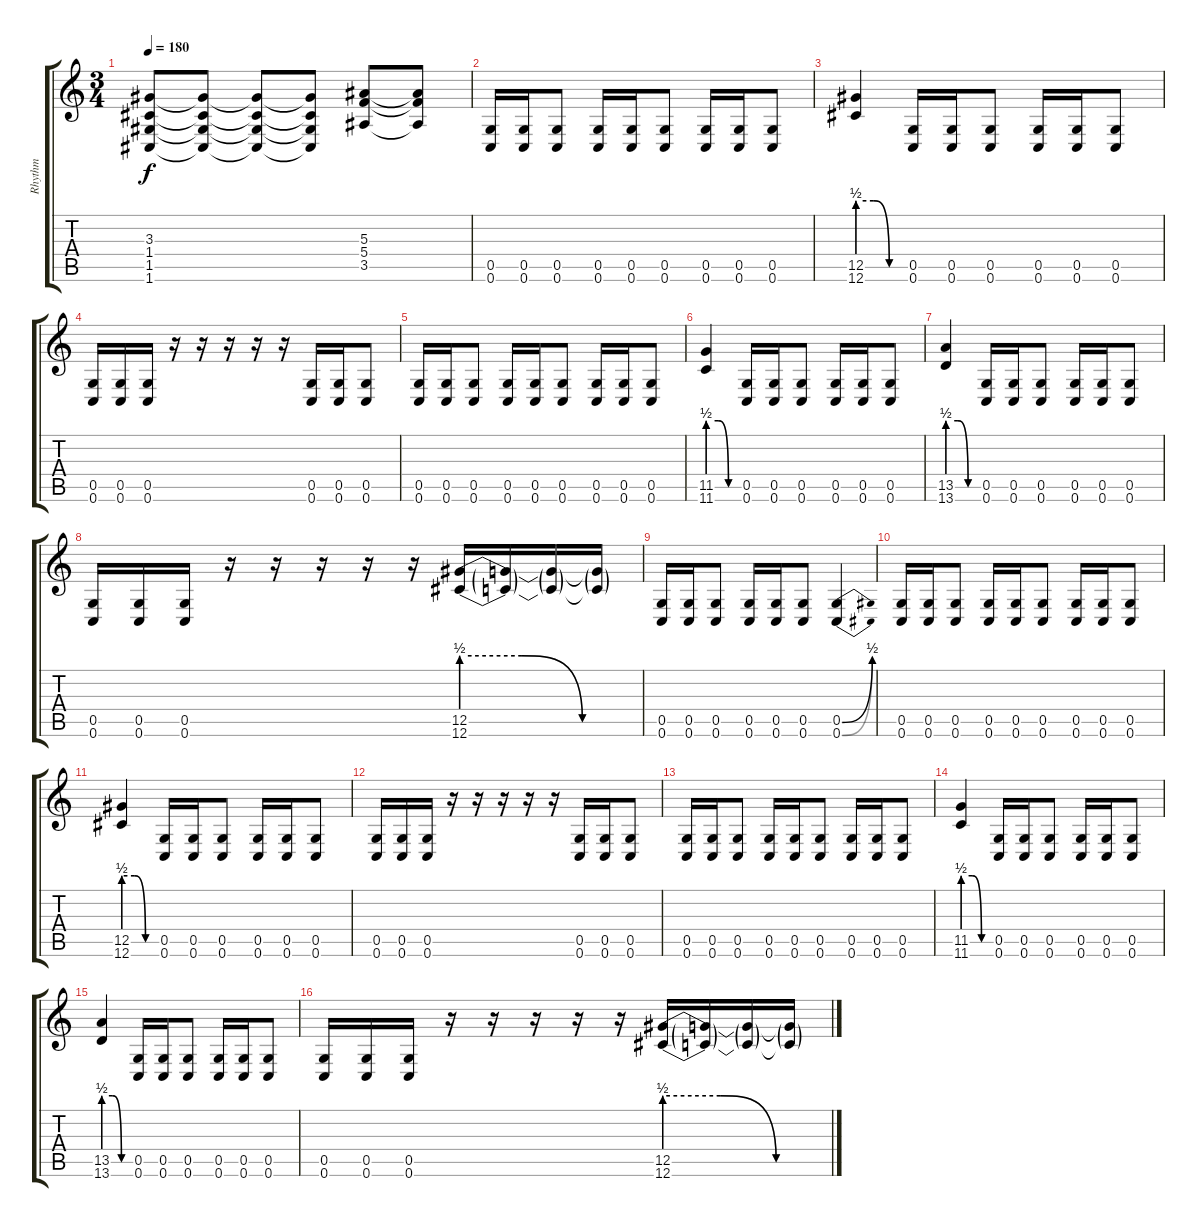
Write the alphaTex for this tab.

\track ("Rhythm" "Rhythm") {instrument overdrivenguitar}
\staff {score tabs}
\tuning (D4 A3 F3 C3 G2 C2) {hide}
\ts (3 4)
\tempo 180
\clef g2
\ks c
(3.3 1.4 1.5 1.6).8{dy f} (3.3{t} 1.4{t} 1.5{t} 1.6{t}).8 (3.3{t} 1.4{t} 1.5{t} 1.6{t}).8 (3.3{t} 1.4{t} 1.5{t} 1.6{t}).8 (5.3 5.4 3.5).8 (5.3{t} 5.4{t} 3.5{t}).8 |
(0.5 0.6).16 (0.5 0.6).16 (0.5 0.6).8 (0.5 0.6).16 (0.5 0.6).16 (0.5 0.6).8 (0.5 0.6).16 (0.5 0.6).16 (0.5 0.6).8 |
(12.5{be (custom 0 2 20 2 40 0 60 0)} 12.6{be (custom 0 2 20 2 40 0 60 0)}).4 (0.5 0.6).16 (0.5 0.6).16 (0.5 0.6).8 (0.5 0.6).16 (0.5 0.6).16 (0.5 0.6).8 |
(0.5 0.6).16 (0.5 0.6).16 (0.5 0.6).16 r.16 r.16 r.16 r.16 r.16 (0.5 0.6).16 (0.5 0.6).16 (0.5 0.6).8 |
(0.5 0.6).16 (0.5 0.6).16 (0.5 0.6).8 (0.5 0.6).16 (0.5 0.6).16 (0.5 0.6).8 (0.5 0.6).16 (0.5 0.6).16 (0.5 0.6).8 |
(11.5{be (custom 0 2 20 2 40 0 60 0)} 11.6{be (custom 0 2 20 2 40 0 60 0)}).4 (0.5 0.6).16 (0.5 0.6).16 (0.5 0.6).8 (0.5 0.6).16 (0.5 0.6).16 (0.5 0.6).8 |
(13.5{be (custom 0 2 20 2 40 0 60 0)} 13.6{be (custom 0 2 20 2 40 0 60 0)}).4 (0.5 0.6).16 (0.5 0.6).16 (0.5 0.6).8 (0.5 0.6).16 (0.5 0.6).16 (0.5 0.6).8 |
(0.5 0.6).16 (0.5 0.6).16 (0.5 0.6).16 r.16 r.16 r.16 r.16 r.16 (12.5{be (custom 0 2 20 2 40 0 60 0)} 12.6{be (custom 0 2 20 2 40 0 60 0)}).16 (12.5{t} 12.6{t}).16 (12.5{t} 12.6{t}).16 (12.5{t} 12.6{t}).16 |
(0.5 0.6).16 (0.5 0.6).16 (0.5 0.6).8 (0.5 0.6).16 (0.5 0.6).16 (0.5 0.6).8 (0.5{be (bend 0 0 60 2)} 0.6{be (bend 0 0 60 2)}).4 |
(0.5 0.6).16 (0.5 0.6).16 (0.5 0.6).8 (0.5 0.6).16 (0.5 0.6).16 (0.5 0.6).8 (0.5 0.6).16 (0.5 0.6).16 (0.5 0.6).8 |
(12.5{be (custom 0 2 20 2 40 0 60 0)} 12.6{be (custom 0 2 20 2 40 0 60 0)}).4 (0.5 0.6).16 (0.5 0.6).16 (0.5 0.6).8 (0.5 0.6).16 (0.5 0.6).16 (0.5 0.6).8 |
(0.5 0.6).16 (0.5 0.6).16 (0.5 0.6).16 r.16 r.16 r.16 r.16 r.16 (0.5 0.6).16 (0.5 0.6).16 (0.5 0.6).8 |
(0.5 0.6).16 (0.5 0.6).16 (0.5 0.6).8 (0.5 0.6).16 (0.5 0.6).16 (0.5 0.6).8 (0.5 0.6).16 (0.5 0.6).16 (0.5 0.6).8 |
(11.5{be (custom 0 2 20 2 40 0 60 0)} 11.6{be (custom 0 2 20 2 40 0 60 0)}).4 (0.5 0.6).16 (0.5 0.6).16 (0.5 0.6).8 (0.5 0.6).16 (0.5 0.6).16 (0.5 0.6).8 |
(13.5{be (custom 0 2 20 2 40 0 60 0)} 13.6{be (custom 0 2 20 2 40 0 60 0)}).4 (0.5 0.6).16 (0.5 0.6).16 (0.5 0.6).8 (0.5 0.6).16 (0.5 0.6).16 (0.5 0.6).8 |
(0.5 0.6).16 (0.5 0.6).16 (0.5 0.6).16 r.16 r.16 r.16 r.16 r.16 (12.5{be (custom 0 2 20 2 40 0 60 0)} 12.6{be (custom 0 2 20 2 40 0 60 0)}).16 (12.5{t} 12.6{t}).16 (12.5{t} 12.6{t}).16 (12.5{t} 12.6{t}).16
